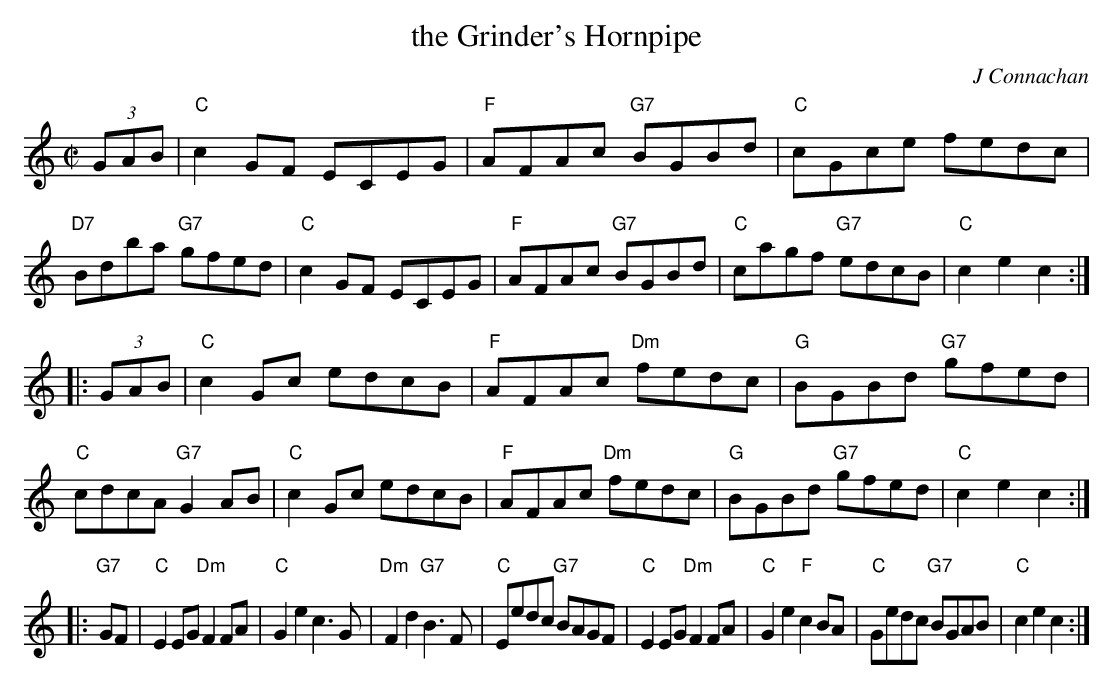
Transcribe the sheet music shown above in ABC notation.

X:1
T: the Grinder's Hornpipe
C: J Connachan
M: C|
L: 1/8
K: C
(3GAB \
| "C"c2GF ECEG | "F"AFAc "G7"BGBd | "C"cGce fedc | "D7"Bdba "G7"gfed \
| "C"c2GF ECEG | "F"AFAc "G7"BGBd | "C"cagf "G7"edcB | "C"c2e2 c2 :|
|: (3GAB \
| "C"c2Gc edcB | "F"AFAc "Dm"fedc | "G"BGBd "G7"gfed | "C"cdcA "G7"G2AB \
| "C"c2Gc edcB | "F"AFAc "Dm"fedc | "G"BGBd "G7"gfed | "C"c2e2 c2 :|
|: "G7"GF \
| "C"E2EG "Dm"F2FA | "C"G2e2 c3G | "Dm"F2d2 "G7"B3F | "C"Eedc "G7"BAGF \
| "C"E2EG "Dm"F2FA | "C"G2e2 "F"c2BA | "C"Gedc "G7"BGAB | "C"c2e2 c2 :|
